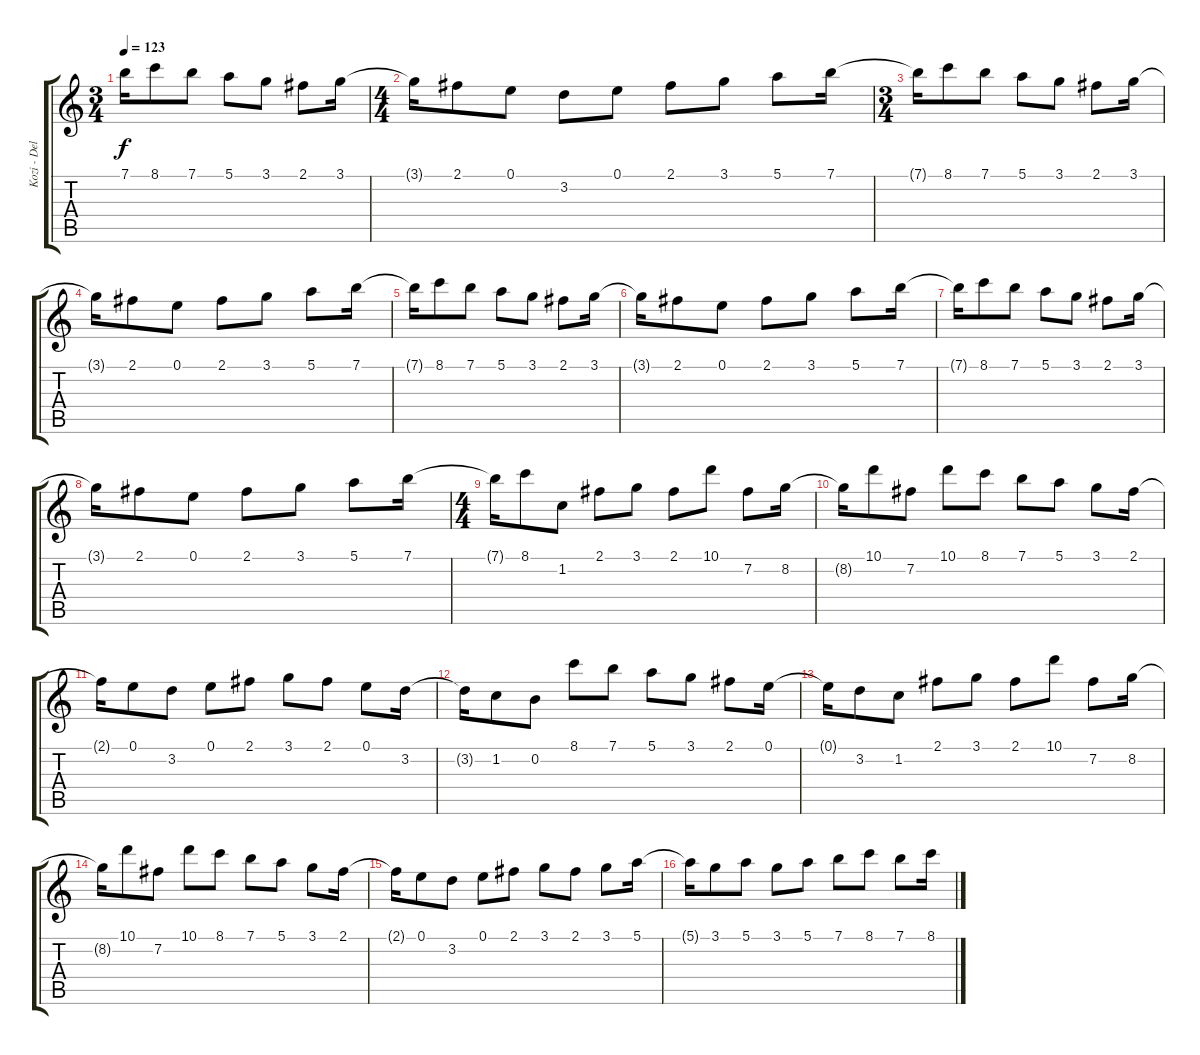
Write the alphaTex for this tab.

\track ("Kozi - Delay" "Kozi - Del") {instrument acousticguitarnylon}
\staff {score tabs}
\tuning (E4 B3 G3 D3 A2 E2) {hide}
\ts (3 4)
\tempo 123
\clef g2
\ks c
7.1{t}.16{dy f} 8.1.8 7.1.8 5.1.8 3.1.8 2.1.8 3.1.16 |
\ts (4 4)
3.1{t}.16 2.1.8 0.1.8 3.2.8 0.1.8 2.1.8 3.1.8 5.1.8 7.1.16 |
\ts (3 4)
7.1{t}.16 8.1.8 7.1.8 5.1.8 3.1.8 2.1.8 3.1.16 |
3.1{t}.16 2.1.8 0.1.8 2.1.8 3.1.8 5.1.8 7.1.16 |
7.1{t}.16 8.1.8 7.1.8 5.1.8 3.1.8 2.1.8 3.1.16 |
3.1{t}.16 2.1.8 0.1.8 2.1.8 3.1.8 5.1.8 7.1.16 |
7.1{t}.16 8.1.8 7.1.8 5.1.8 3.1.8 2.1.8 3.1.16 |
3.1{t}.16 2.1.8 0.1.8 2.1.8 3.1.8 5.1.8 7.1.16 |
\ts (4 4)
7.1{t}.16 8.1.8 1.2.8 2.1.8 3.1.8 2.1.8 10.1.8 7.2.8 8.2.16 |
8.2{t}.16 10.1.8 7.2.8 10.1.8 8.1.8 7.1.8 5.1.8 3.1.8 2.1.16 |
2.1{t}.16 0.1.8 3.2.8 0.1.8 2.1.8 3.1.8 2.1.8 0.1.8 3.2.16 |
3.2{t}.16 1.2.8 0.2.8 8.1.8 7.1.8 5.1.8 3.1.8 2.1.8 0.1.16 |
0.1{t}.16 3.2.8 1.2.8 2.1.8 3.1.8 2.1.8 10.1.8 7.2.8 8.2.16 |
8.2{t}.16 10.1.8 7.2.8 10.1.8 8.1.8 7.1.8 5.1.8 3.1.8 2.1.16 |
2.1{t}.16 0.1.8 3.2.8 0.1.8 2.1.8 3.1.8 2.1.8 3.1.8 5.1.16 |
5.1{t}.16 3.1.8 5.1.8 3.1.8 5.1.8 7.1.8 8.1.8 7.1.8 8.1.16
